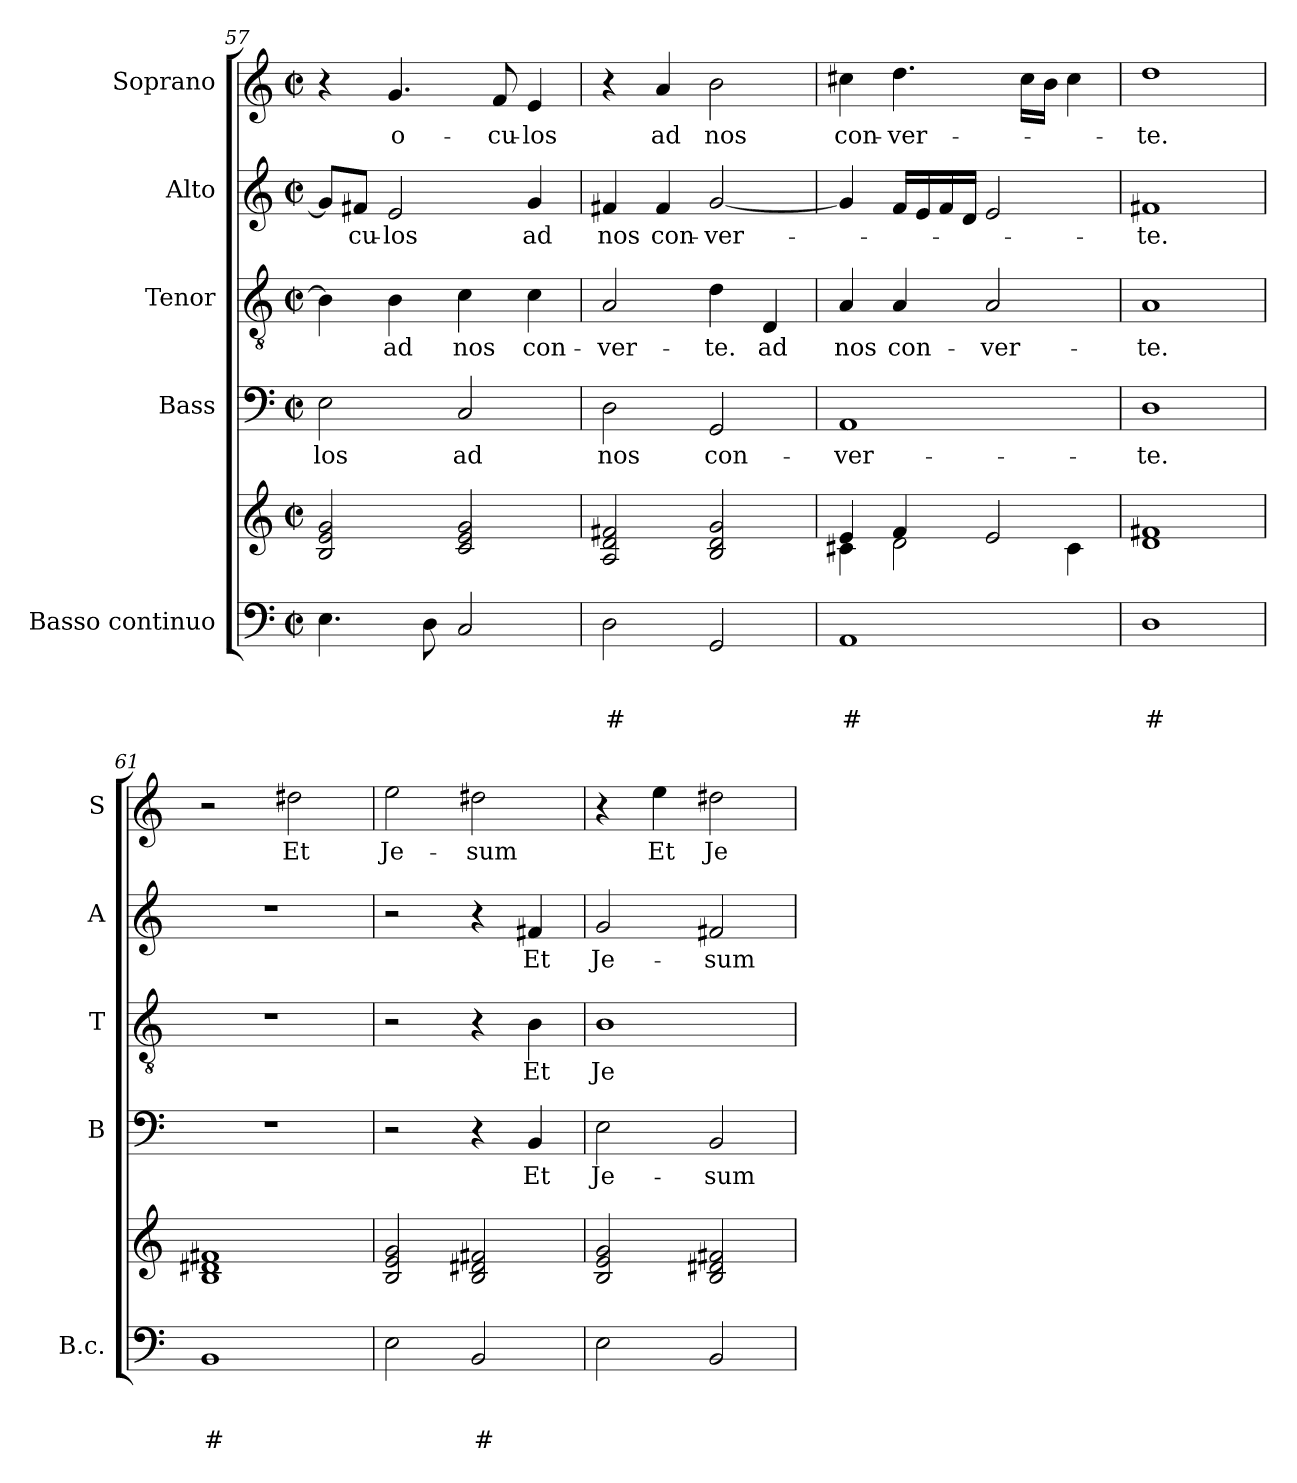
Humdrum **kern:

**kern	**text	**text	**text	**kern	**kern	**text	**kern	**text	**kern	**text	**kern	**text
*part5	*part5	*part5	*part5	*part5	*part4	*part4	*part3	*part3	*part2	*part2	*part1	*part1
*staff6	*staff6	*staff6	*staff6	*staff5	*staff4	*staff4	*staff3	*staff3	*staff2	*staff2	*staff1	*staff1
*I"Basso continuo	*	*	*	*	*I"Bass	*	*I"Tenor	*	*I"Alto	*	*I"Soprano	*
*I'B.c.	*	*	*	*	*I'B	*	*I'T	*	*I'A	*	*I'S	*
*clefF4	*	*	*	*clefG2	*clefF4	*	*clefGv2	*	*clefG2	*	*clefG2	*
*k[]	*	*	*	*k[]	*k[]	*	*k[]	*	*k[]	*	*k[]	*
*C:	*	*	*	*C:	*C:	*	*C:	*	*C:	*	*C:	*
*M2/2	*	*	*	*M2/2	*M2/2	*	*M2/2	*	*M2/2	*	*M2/2	*
*met(c|)	*	*	*	*met(c|)	*met(c|)	*	*met(c|)	*	*met(c|)	*	*met(c|)	*
=57	=57	=57	=57	=57	=57	=57	=57	=57	=57	=57	=57	=57
!	!	!	!	!	!	!LO:LY:b	!	!	!	!	!	!
4.E\	.	.	.	2B!/ 2e!/ 2g!/	2E\	-los	4B\]	.	8g/L]	.	4r	.
!	!	!	!	!	!	!	!	!	!	!LO:LY:b	!	!
.	.	.	.	.	.	.	.	.	8f#X/J	-cu-	.	.
!	!	!	!	!	!	!	!	!LO:LY:b	!	!	!	!
!	!	!	!	!	!	!	!	!	!	!LO:LY:b	!	!
!	!	!	!	!	!	!	!	!	!	!	!	!LO:LY:b
.	.	.	.	.	.	.	4B\	ad	2e/	-los	4.g/	o-
8D\	.	.	.	.	.	.	.	.	.	.	.	.
!	!	!	!	!	!	!LO:LY:b	!	!	!	!	!	!
!	!	!	!	!	!	!	!	!LO:LY:b	!	!	!	!
2C/	.	.	.	2c!/ 2e!/ 2g!/	2C/	ad	4c\	nos	.	.	.	.
!	!	!	!	!	!	!	!	!	!	!	!	!LO:LY:b
.	.	.	.	.	.	.	.	.	.	.	8f/	-cu-
!	!	!	!	!	!	!	!	!LO:LY:b	!	!	!	!
!	!	!	!	!	!	!	!	!	!	!LO:LY:b	!	!
!	!	!	!	!	!	!	!	!	!	!	!	!LO:LY:b
.	.	.	.	.	.	.	4c\	con-	4g/	ad	4e/	-los
=58	=58	=58	=58	=58	=58	=58	=58	=58	=58	=58	=58	=58
!	!	!	!LO:LY:b	!	!	!	!	!	!	!	!	!
!	!	!	!	!	!	!LO:LY:b	!	!	!	!	!	!
!	!	!	!	!	!	!	!	!LO:LY:b	!	!	!	!
!	!	!	!	!	!	!	!	!	!	!LO:LY:b	!	!
2D\	.	.	#	2A!/ 2d!/ 2f#X!/	2D\	nos	2A/	-ver-	4f#X/	nos	4r	.
!	!	!	!	!	!	!	!	!	!	!LO:LY:b	!	!
!	!	!	!	!	!	!	!	!	!	!	!	!LO:LY:b
.	.	.	.	.	.	.	.	.	4f#/	con-	4a/	ad
!	!	!	!	!	!	!LO:LY:b	!	!	!	!	!	!
!	!	!	!	!	!	!	!	!LO:LY:b	!	!	!	!
!	!	!	!	!	!	!	!	!	!	!LO:LY:b	!	!
!	!	!	!	!	!	!	!	!	!	!	!	!LO:LY:b
2GG/	.	.	.	2B!/ 2d!/ 2g!/	2GG/	con-	4d\	-te.	[2g/	-ver-	2b\	nos
!	!	!	!	!	!	!	!	!LO:LY:b	!	!	!	!
.	.	.	.	.	.	.	4D/	ad	.	.	.	.
=59	=59	=59	=59	=59	=59	=59	=59	=59	=59	=59	=59	=59
!	!	!	!LO:LY:b	!	!	!	!	!	!	!	!	!
*	*	*	*	*^	*	*	*	*	*	*	*	*
!	!	!	!	!	!	!	!LO:LY:b	!	!	!	!	!	!
!	!	!	!	!	!	!	!	!	!LO:LY:b	!	!	!	!
!	!	!	!	!	!	!	!	!	!	!	!	!	!LO:LY:b
1AA	.	.	#	4e!/	4c#X!\	1AA	-ver-	4A/	nos	4g/]	.	4cc#X\	con-
!	!	!	!	!	!	!	!	!	!LO:LY:b	!	!	!	!
!	!	!	!	!	!	!	!	!	!	!	!	!	!LO:LY:b
.	.	.	.	4f!/	2d!\	.	.	4A/	con-	16f/LL	.	4.dd\	-ver-
.	.	.	.	.	.	.	.	.	.	16e/	.	.	.
.	.	.	.	.	.	.	.	.	.	16f/	.	.	.
.	.	.	.	.	.	.	.	.	.	16d/JJ	.	.	.
!	!	!	!	!	!	!	!	!	!LO:LY:b	!	!	!	!
.	.	.	.	2e!/	.	.	.	2A/	-ver-	2e/	.	.	.
.	.	.	.	.	.	.	.	.	.	.	.	16cc#\LL	.
.	.	.	.	.	.	.	.	.	.	.	.	16b\JJ	.
.	.	.	.	.	4c#!\	.	.	.	.	.	.	4cc#\	.
*	*	*	*	*v	*v	*	*	*	*	*	*	*	*
=60	=60	=60	=60	=60	=60	=60	=60	=60	=60	=60	=60	=60
*	*	*	*	*^	*	*	*	*	*	*	*	*
!	!	!	!LO:LY:b	!	!	!	!	!	!	!	!	!	!
*	*	*	*	*v	*v	*	*	*	*	*	*	*	*
*	*	*	*	*^	*	*	*	*	*	*	*	*
!	!	!	!	!	!	!	!LO:LY:b	!	!	!	!	!	!
*	*	*	*	*v	*v	*	*	*	*	*	*	*	*
*	*	*	*	*^	*	*	*	*	*	*	*	*
!	!	!	!	!	!	!	!	!	!LO:LY:b	!	!	!	!
*	*	*	*	*v	*v	*	*	*	*	*	*	*	*
*	*	*	*	*^	*	*	*	*	*	*	*	*
!	!	!	!	!	!	!	!	!	!	!	!LO:LY:b	!	!
*	*	*	*	*v	*v	*	*	*	*	*	*	*	*
*	*	*	*	*^	*	*	*	*	*	*	*	*
!	!	!	!	!	!	!	!	!	!	!	!	!	!LO:LY:b
*	*	*	*	*v	*v	*	*	*	*	*	*	*	*
1D	.	.	#	1d! 1f#X!	1D	-te.	1A	-te.	1f#X	-te.	1dd	-te.
=61	=61	=61	=61	=61	=61	=61	=61	=61	=61	=61	=61	=61
!	!	!	!LO:LY:b	!	!	!	!	!	!	!	!	!
1BB	.	.	#	1B! 1d#X! 1f#X!	1r	.	1r	.	1r	.	2r	.
!	!	!	!	!	!	!	!	!	!	!	!	!LO:LY:b
.	.	.	.	.	.	.	.	.	.	.	2dd#X\	Et
=62	=62	=62	=62	=62	=62	=62	=62	=62	=62	=62	=62	=62
!	!	!	!	!	!	!	!	!	!	!	!	!LO:LY:b
2E\	.	.	.	2B!/ 2e!/ 2g!/	2r	.	2r	.	2r	.	2ee\	Je-
!	!	!	!LO:LY:b	!	!	!	!	!	!	!	!	!
!	!	!	!	!	!	!	!	!	!	!	!	!LO:LY:b
2BB/	.	.	#	2B!/ 2d#X!/ 2f#X!/	4r	.	4r	.	4r	.	2dd#X\	-sum
!	!	!	!	!	!	!LO:LY:b	!	!	!	!	!	!
!	!	!	!	!	!	!	!	!LO:LY:b	!	!	!	!
!	!	!	!	!	!	!	!	!	!	!LO:LY:b	!	!
.	.	.	.	.	4BB/	Et	4B\	Et	4f#X/	Et	.	.
=63	=63	=63	=63	=63	=63	=63	=63	=63	=63	=63	=63	=63
!	!	!	!	!	!	!LO:LY:b	!	!	!	!	!	!
!	!	!	!	!	!	!	!	!LO:LY:b	!	!	!	!
!	!	!	!	!	!	!	!	!	!	!LO:LY:b	!	!
2E\	.	.	.	2B!/ 2e!/ 2g!/	2E\	Je-	1B	Je-	2g/	Je-	4r	.
!	!	!	!	!	!	!	!	!	!	!	!	!LO:LY:b
.	.	.	.	.	.	.	.	.	.	.	4ee\	Et
!	!	!	!	!	!	!LO:LY:b	!	!	!	!	!	!
!	!	!	!	!	!	!	!	!	!	!LO:LY:b	!	!
!	!	!	!	!	!	!	!	!	!	!	!	!LO:LY:b
2BB/	.	.	.	2B!/ 2d#X!/ 2f#X!/	2BB/	-sum	.	.	2f#X/	-sum	2dd#X\	Je-
=	=	=	=	=	=	=	=	=	=	=	=	=
*-	*-	*-	*-	*-	*-	*-	*-	*-	*-	*-	*-	*-
